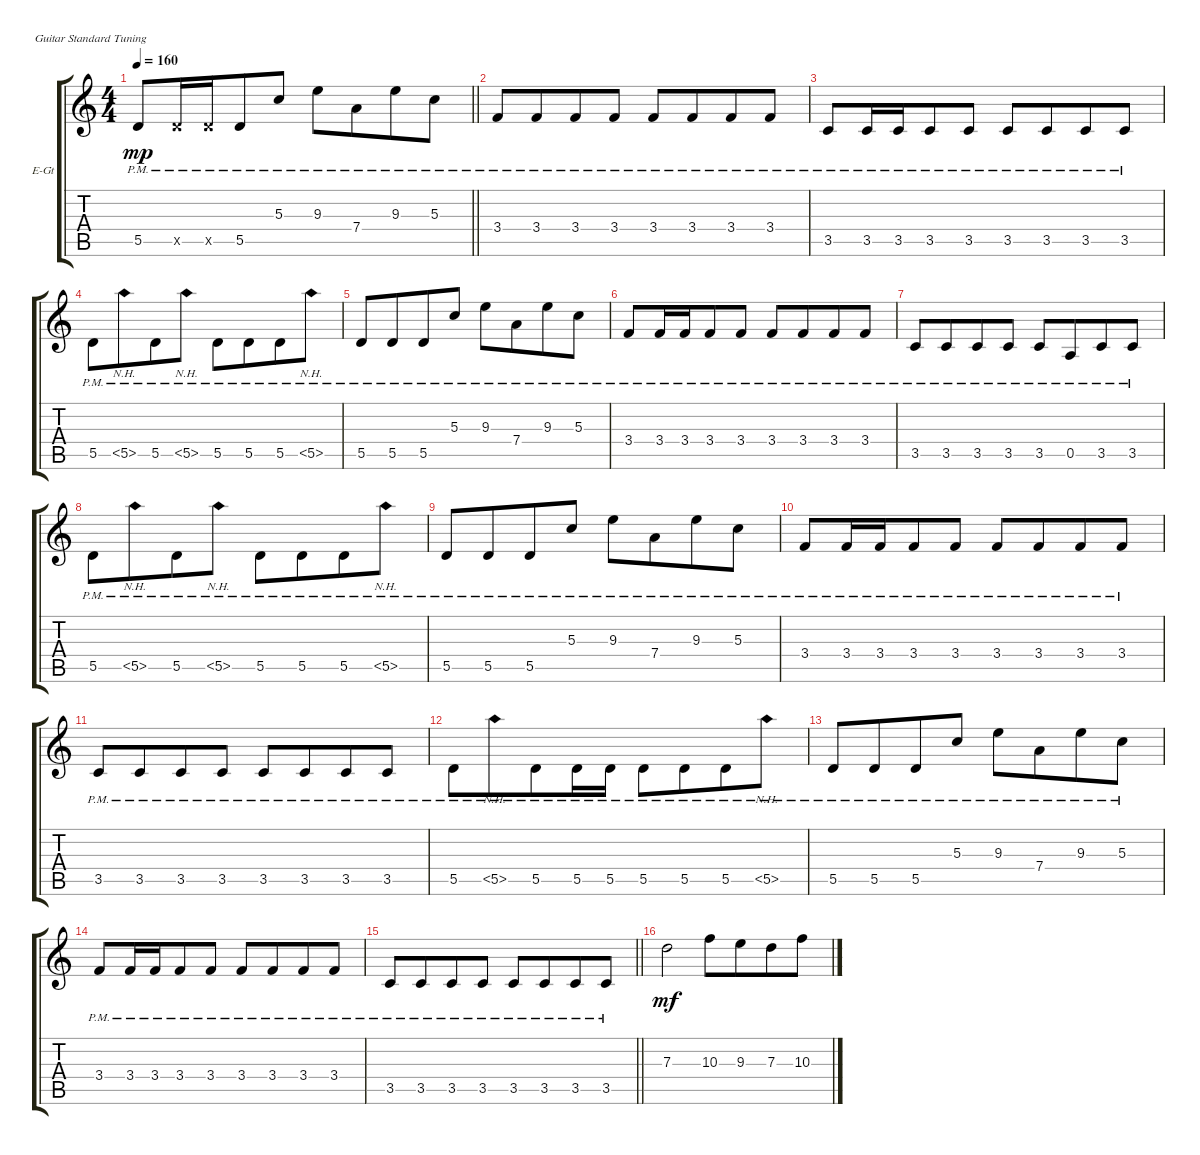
\bracketExtendMode groupsimilarinstruments
\firstSystemTrackNameOrientation horizontal
\otherSystemsTrackNameOrientation horizontal
\track ("Гитара 3" "E-Gt") {instrument overdrivenguitar}
\staff {score tabs}
\tuning (E4 B3 G3 D3 A2 E2)
\ts (4 4)
\tempo 160
\clef g2
\barLineRight lightlight
\ks c
5.5{pm}.8{dy mp} 5.5{pm x}.16 5.5{pm x}.16{beam merge} 5.5{pm}.8 5.3{pm}.8 9.3{pm}.8 7.4{pm}.8{beam merge} 9.3{pm}.8 5.3{pm}.8 |
3.4{pm}.8 3.4{pm}.8{beam merge} 3.4{pm}.8 3.4{pm}.8 3.4{pm}.8 3.4{pm}.8{beam merge} 3.4{pm}.8 3.4{pm}.8 |
3.5{pm}.8 3.5{pm}.16 3.5{pm}.16{beam merge} 3.5{pm}.8 3.5{pm}.8 3.5{pm}.8 3.5{pm}.8{beam merge} 3.5{pm}.8 3.5{pm}.8 |
5.5{pm}.8 5.5{nh pm}.8{beam merge} 5.5{pm}.8 5.5{nh pm}.8 5.5{pm}.8 5.5{pm}.8{beam merge} 5.5{pm}.8 5.5{nh pm}.8 |
5.5{pm}.8 5.5{pm}.8{beam merge} 5.5{pm}.8 5.3{pm}.8 9.3{pm}.8 7.4{pm}.8{beam merge} 9.3{pm}.8 5.3{pm}.8 |
3.4{pm}.8 3.4{pm}.16 3.4{pm}.16{beam merge} 3.4{pm}.8 3.4{pm}.8 3.4{pm}.8 3.4{pm}.8{beam merge} 3.4{pm}.8 3.4{pm}.8 |
3.5{pm}.8 3.5{pm}.8{beam merge} 3.5{pm}.8 3.5{pm}.8 3.5{pm}.8 0.5{pm}.8{beam merge} 3.5{pm}.8 3.5{pm}.8 |
5.5{pm}.8 5.5{nh pm}.8{beam merge} 5.5{pm}.8 5.5{nh pm}.8 5.5{pm}.8 5.5{pm}.8{beam merge} 5.5{pm}.8 5.5{nh pm}.8 |
5.5{pm}.8 5.5{pm}.8{beam merge} 5.5{pm}.8 5.3{pm}.8 9.3{pm}.8 7.4{pm}.8{beam merge} 9.3{pm}.8 5.3{pm}.8 |
3.4{pm}.8 3.4{pm}.16 3.4{pm}.16{beam merge} 3.4{pm}.8 3.4{pm}.8 3.4{pm}.8 3.4{pm}.8{beam merge} 3.4{pm}.8 3.4{pm}.8 |
3.5{pm}.8 3.5{pm}.8{beam merge} 3.5{pm}.8 3.5{pm}.8 3.5{pm}.8 3.5{pm}.8{beam merge} 3.5{pm}.8 3.5{pm}.8 |
5.5{pm}.8 5.5{nh pm}.8{beam merge} 5.5{pm}.8 5.5{pm}.16 5.5{pm}.16 5.5{pm}.8 5.5{pm}.8{beam merge} 5.5{pm}.8 5.5{nh pm}.8 |
5.5{pm}.8 5.5{pm}.8{beam merge} 5.5{pm}.8 5.3{pm}.8 9.3{pm}.8 7.4{pm}.8{beam merge} 9.3{pm}.8 5.3{pm}.8 |
3.4{pm}.8 3.4{pm}.16 3.4{pm}.16{beam merge} 3.4{pm}.8 3.4{pm}.8 3.4{pm}.8 3.4{pm}.8{beam merge} 3.4{pm}.8 3.4{pm}.8 |
\barLineRight lightlight
3.5{pm}.8 3.5{pm}.8{beam merge} 3.5{pm}.8 3.5{pm}.8 3.5{pm}.8 3.5{pm}.8{beam merge} 3.5{pm}.8 3.5{pm}.8 |
7.3.2{dy mf} 10.3.8 9.3.8{beam merge} 7.3.8 10.3.8
